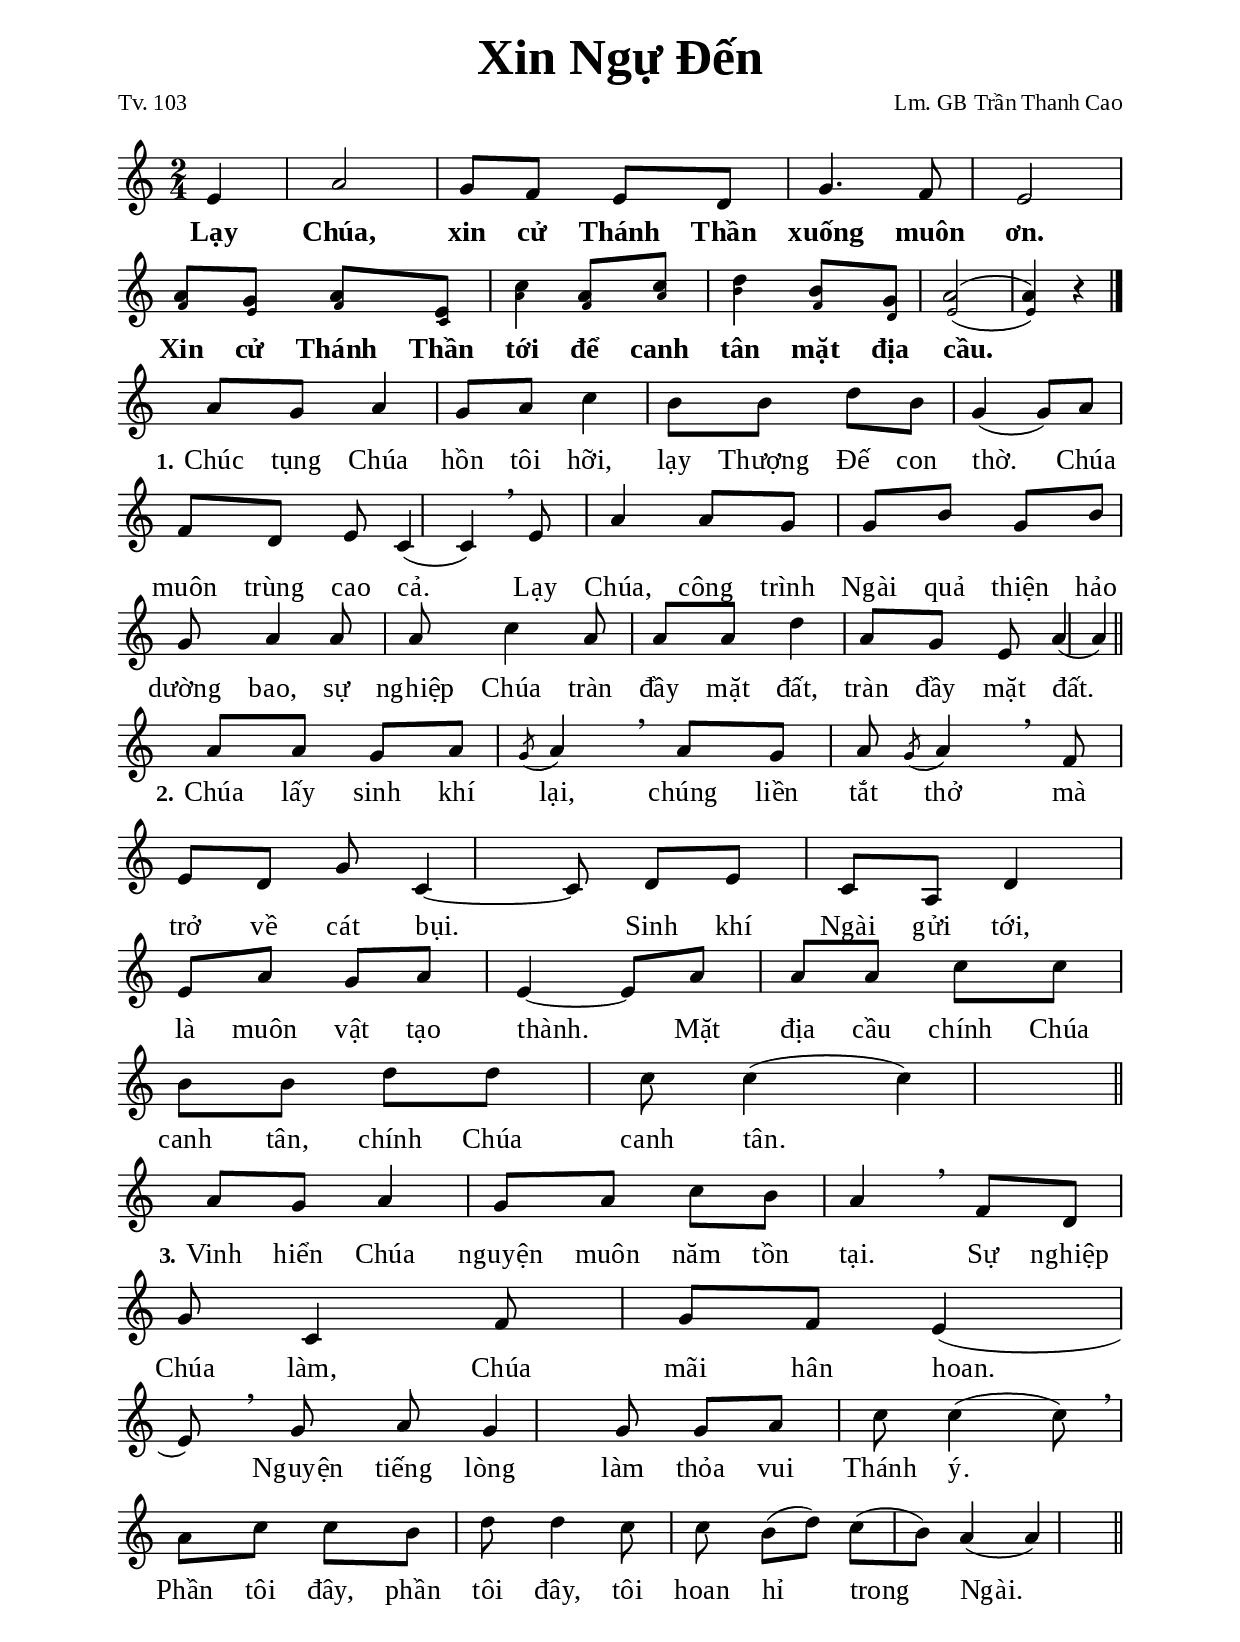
% Cài đặt chung
\version "2.22.1"
\include "english.ly"

\header {
  title = \markup { \fontsize #3 "Xin Ngự Đến" }
  poet = "Tv. 103"
  composer = "Lm. GB Trần Thanh Cao"
  arranger = " "
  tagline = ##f
}

% Nhạc điệp khúc
nhacDiepKhucSop = \relative c' {
  \partial 4 e4 |
  a2 |
  g8 f e d |
  g4. f8 |
  e2 |
  a8 g a e |
  c'4 a8 c |
  d4 b8 g | a2 ^( |
  a4) r \bar "|."
}

nhacDiepKhucBas = \relative c' {
  \skip 4
  \skip 2
  \skip 2
  \skip 2
  \skip 2
  f8 e f c |
  a'4 f8 a |
  b4 f8 d |
  e2 _( |
  e4) r
}

% Nhạc phiên khúc
nhacPhienKhucMot = \relative c'' {
  a8 g a4 g8 a c4
  b8 b d b g4 (g8)
  a f d e c4 (c) \breathe
  e8 a4 a8 g g b g b g a4 a8 a c4 a8 a a d4
  a8 g e a4 (a) \bar "||"
}

nhacPhienKhucHai = \relative c'' {
  a8 a g a \acciaccatura g8 a4 \breathe
  a8 g a \acciaccatura g8 a4 \breathe
  f8 e d g c,4 ~ c8 d e c a d4
  e8 a g a e4 ~ e8
  a a a c c b b d d c c4 (c) \bar "||"
}

nhacPhienKhucBa = \relative c'' {
  a8 g a4 g8 a c b a4 \breathe
  f8 d g c,4 f8 g f e4 (e8) \breathe
  g a g4 g8 g a c c4 (c8) \breathe
  a c c b d d4 c8 c b ([d]) c ([b]) a4 (a) \bar "||"
}

% Lời điệp khúc
loiDiepKhuc = \lyricmode {
  Lạy Chúa, xin cử Thánh Thần xuống muôn ơn.
  Xin cử Thánh Thần tới để canh tân mặt địa cầu.
}

% Lời phiên khúc
loiPhienKhucMot = \lyricmode {
  \set stanza = #"1."
  Chúc tụng Chúa hồn tôi hỡi,
  lạy Thượng Đế con thờ.
  Chúa muôn trùng cao cả.
  Lạy Chúa, công trình Ngài quả thiện hảo dường bao,
  sự nghiệp Chúa tràn đầy mặt đất, tràn đầy mặt đất.
}

loiPhienKhucHai = \lyricmode {
  \set stanza = #"2."
  Chúa lấy sinh khí lại, chúng liền tắt thở mà trở về cát bụi.
  Sinh khí Ngài gửi tới, là muôn vật tạo thành.
  Mặt địa cầu chính Chúa canh tân,
  chính Chúa canh tân.
}

loiPhienKhucBa = \lyricmode {
  \set stanza = #"3."
  Vinh hiển Chúa nguyện muôn năm tồn tại.
  Sự nghiệp Chúa làm, Chúa mãi hân hoan.
  Nguyện tiếng lòng làm thỏa vui Thánh ý.
  Phần tôi đây, phần tôi đây, tôi hoan hỉ trong Ngài.
}


% Dàn trang
\paper {
  #(set-paper-size "a4")
  top-margin = 20\mm
  bottom-margin = 10\mm
  left-margin = 20\mm
  right-margin = 20\mm
  indent = #0
  #(define fonts
    (make-pango-font-tree
      "Liberation Serif"
      "Liberation Serif"
      "Liberation Serif"
      (/ 20 20)))
  page-count = #1
  system-system-spacing = #'((basic-distance . 12)
                             (minimum-distance . 12)
                             (padding . 1))
  score-system-spacing = #'((basic-distance . 12)
                             (minimum-distance . 12)
                             (padding . 1))
}

% Thiết lập tông và nhịp
TongNhip = { \key c \major \time 2/4 }

% Đổi kích thước nốt cho bè phụ
notBePhu =
#(define-music-function (font-size music) (number? ly:music?)
   (for-some-music
     (lambda (m)
       (if (music-is-of-type? m 'rhythmic-event)
           (begin
             (set! (ly:music-property m 'tweaks)
                   (cons `(font-size . ,font-size)
                         (ly:music-property m 'tweaks)))
             #t)
           #f))
     music)
   music)

\score {
  \new ChoirStaff <<
    \new Staff = diepKhuc \with {
        \consists "Merge_rests_engraver"
        %\magnifyStaff #(magstep +1)
        printPartCombineTexts = ##f
      }
      <<
      \new Voice \TongNhip \partCombine 
        \nhacDiepKhucSop
        \notBePhu -3 { \nhacDiepKhucBas }
      \new NullVoice = nhacThamChieu \nhacDiepKhucSop
      \new Lyrics \with {
          \override VerticalAxisGroup.
            nonstaff-relatedstaff-spacing.padding = #1
          \override VerticalAxisGroup.
            nonstaff-unrelatedstaff-spacing.padding = #1
        }
        \lyricsto nhacThamChieu \loiDiepKhuc
      >>
  >>
  \layout {
    \override Lyrics.LyricText.font-series = #'bold
    \override Lyrics.LyricText.font-size = #+2
    \override Lyrics.LyricSpace.minimum-distance = #3
    \override Score.BarNumber.break-visibility = ##(#f #f #f)
    \override Score.SpacingSpanner.uniform-stretching = ##t
  }
}

\score {
  \new ChoirStaff <<
    \new Staff = phienKhuc \with {
        %\magnifyStaff #(magstep +1)
      }
      <<
      \new Voice = beSop {
        \key c \major \time 2/4 \nhacPhienKhucMot
      }
    >>
    \new Lyrics \with {
          \override VerticalAxisGroup.
            nonstaff-relatedstaff-spacing.padding = #1.2
          \override VerticalAxisGroup.
            nonstaff-unrelatedstaff-spacing.padding = #1
        }
        \lyricsto beSop \loiPhienKhucMot
  >>
  \layout {
    \override Staff.TimeSignature.transparent = ##t
    \override Lyrics.LyricText.font-size = #+2
    \override Lyrics.LyricSpace.minimum-distance = #2.5
    \override Score.BarNumber.break-visibility = ##(#f #f #f)
    \override Score.SpacingSpanner.uniform-stretching = ##t
    \set Score.barAlways = ##t
    \set Score.defaultBarType = ""
  } 
}

\score {
  \new ChoirStaff <<
    \new Staff = phienKhuc \with {
        %\magnifyStaff #(magstep +1)
      }
      <<
      \new Voice = beSop {
        \key c \major \time 2/4 \nhacPhienKhucHai
      }
    >>
    \new Lyrics \with {
          \override VerticalAxisGroup.
            nonstaff-relatedstaff-spacing.padding = #1
          \override VerticalAxisGroup.
            nonstaff-unrelatedstaff-spacing.padding = #1
        }
        \lyricsto beSop \loiPhienKhucHai
  >>
  \layout {
    \override Staff.TimeSignature.transparent = ##t
    \override Lyrics.LyricText.font-size = #+2
    \override Lyrics.LyricSpace.minimum-distance = #3.5
    \override Score.BarNumber.break-visibility = ##(#f #f #f)
    \override Score.SpacingSpanner.uniform-stretching = ##t
    \set Score.barAlways = ##t
    \set Score.defaultBarType = ""
  } 
}

\score {
  \new ChoirStaff <<
    \new Staff = phienKhuc \with {
        %\magnifyStaff #(magstep +1)
      }
      <<
      \new Voice = beSop {
        \key c \major \time 2/4 \nhacPhienKhucBa
      }
    >>
    \new Lyrics \with {
          \override VerticalAxisGroup.
            nonstaff-relatedstaff-spacing.padding = #1.2
          \override VerticalAxisGroup.
            nonstaff-unrelatedstaff-spacing.padding = #1
        }
        \lyricsto beSop \loiPhienKhucBa
  >>
  \layout {
    \override Staff.TimeSignature.transparent = ##t
    \override Lyrics.LyricText.font-size = #+2
    \override Lyrics.LyricSpace.minimum-distance = #3
    \override Score.BarNumber.break-visibility = ##(#f #f #f)
    \override Score.SpacingSpanner.uniform-stretching = ##t
    \set Score.barAlways = ##t
    \set Score.defaultBarType = ""
  } 
}
